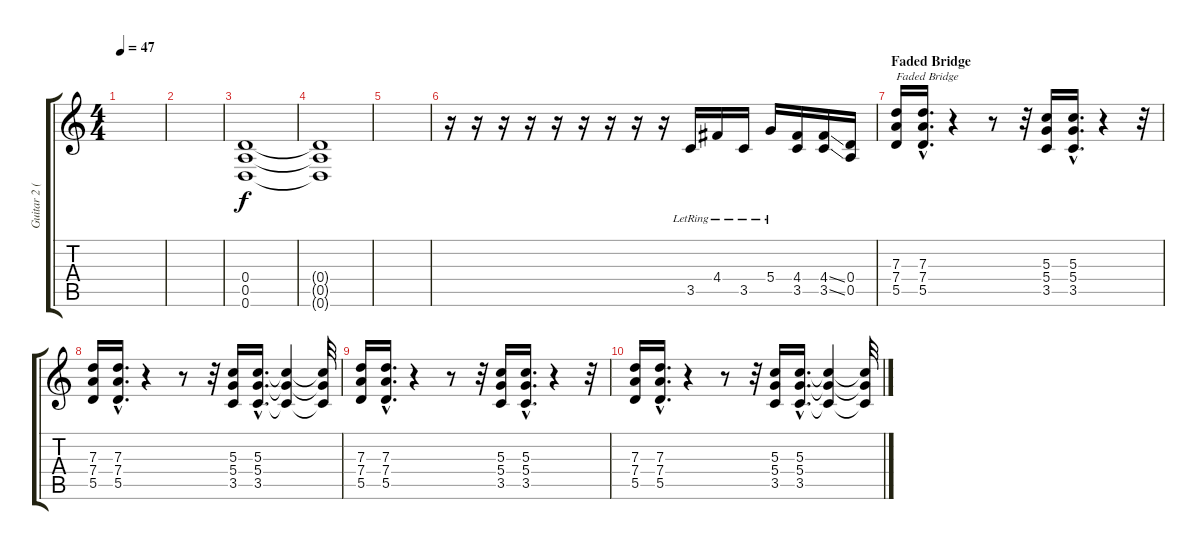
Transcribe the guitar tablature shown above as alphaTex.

\track ("Guitar 2 (Dropped D)" "Guitar 2 (") {instrument distortionguitar}
\staff {score tabs}
\tuning (E4 B3 G3 D3 A2 D2) {hide}
\ts (4 4)
\tempo 47
\clef g2
\ks c
|
|
(0.4 0.5 0.6).1{volume 0} |
(0.4{t} 0.5{t} 0.6{t}).1 |
|
r.16 r.16 r.16 r.16 r.16 r.16 r.16 r.16 r.16 3.5{lr}.16 4.4{lr}.16 3.5{lr}.16 5.4{lr}.16 (4.4 3.5).16 (4.4{ss} 3.5{ss}).16 (0.4 0.5).16 |
\section ("" "Faded Bridge")
(7.3 7.4 5.5).16{txt "Faded Bridge"} (7.3{hac} 7.4{hac} 5.5{hac}).16{d} r.4 r.8 r.32 (5.3 5.4 3.5).16 (5.3{hac} 5.4{hac} 3.5{hac}).16{d} r.4 r.32 |
(7.3 7.4 5.5).16{volume 0} (7.3{hac} 7.4{hac} 5.5{hac}).16{d} r.4 r.8 r.32 (5.3 5.4 3.5).16 (5.3{hac} 5.4{hac} 3.5{hac}).16{d} (5.3{t} 5.4{t} 3.5{t}).4 (5.3{t} 5.4{t} 3.5{t}).32 |
(7.3 7.4 5.5).16 (7.3{hac} 7.4{hac} 5.5{hac}).16{d} r.4 r.8 r.32 (5.3 5.4 3.5).16 (5.3{hac} 5.4{hac} 3.5{hac}).16{d} r.4 r.32 |
(7.3 7.4 5.5).16 (7.3{hac} 7.4{hac} 5.5{hac}).16{d} r.4 r.8 r.32 (5.3 5.4 3.5).16 (5.3{hac} 5.4{hac} 3.5{hac}).16{d} (5.3{t} 5.4{t} 3.5{t}).4 (5.3{t} 5.4{t} 3.5{t}).32
